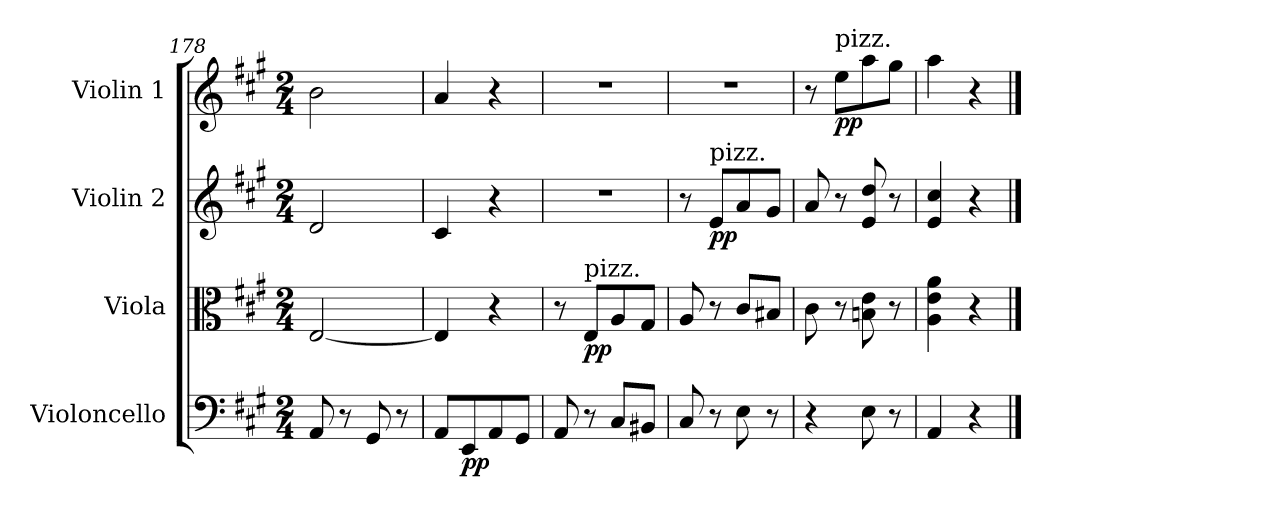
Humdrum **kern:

**kern	**dynam	**kern	**dynam	**kern	**dynam	**kern	**dynam
*part4	*part4	*part3	*part3	*part2	*part2	*part1	*part1
*staff4	*staff4	*staff3	*staff3	*staff2	*staff2	*staff1	*staff1
*I"Violoncello	*	*I"Viola	*	*I"Violin 2	*	*I"Violin 1	*
*I'Vc	*	*I'Vla	*	*I'Vln	*	*I'Vln	*
*clefF4	*	*clefC3	*	*clefG2	*	*clefG2	*
*k[f#c#g#]	*	*k[f#c#g#]	*	*k[f#c#g#]	*	*k[f#c#g#]	*
*M2/4	*	*M2/4	*	*M2/4	*	*M2/4	*
=178	=178	=178	=178	=178	=178	=178	=178
8AA/	.	[2E/	.	2d/	.	2b\	.
8r	.	.	.	.	.	.	.
8GG#/	.	.	.	.	.	.	.
8r	.	.	.	.	.	.	.
=179	=179	=179	=179	=179	=179	=179	=179
8AA/L	.	4E/]	.	4c#/	.	4a/	.
!	!LO:DY:b	!	!	!	!	!	!
8EE/	pp	.	.	.	.	.	.
8AA/	.	4r	.	4r	.	4r	.
8GG#/J	.	.	.	.	.	.	.
=180	=180	=180	=180	=180	=180	=180	=180
8AA/	.	8r	.	2r	.	2r	.
!	!	!LO:TX:a:t=pizz.	!	!	!	!	!
!	!	!	!LO:DY:b	!	!	!	!
8r	.	8E/L	pp	.	.	.	.
8C#/L	.	8A/	.	.	.	.	.
8BB#X/J	.	8G#/J	.	.	.	.	.
=181	=181	=181	=181	=181	=181	=181	=181
8C#/	.	8A/	.	8r	.	2r	.
!	!	!	!	!LO:TX:a:t=pizz.	!	!	!
!	!	!	!	!	!LO:DY:b	!	!
8r	.	8r	.	8e/L	pp	.	.
8E\	.	8c#/L	.	8a/	.	.	.
8r	.	8B#X/J	.	8g#/J	.	.	.
=182	=182	=182	=182	=182	=182	=182	=182
4r	.	8c#\	.	8a/	.	8r	.
!	!	!	!	!	!	!LO:TX:a:t=pizz.	!
!	!	!	!	!	!	!	!LO:DY:b
.	.	8r	.	8r	.	8ee\L	pp
8E\	.	8Bn\ 8e\	.	8e/ 8dd/	.	8aa\	.
8r	.	8r	.	8r	.	8gg#\J	.
!!LO:LB:g=z
=183	=183	=183	=183	=183	=183	=183	=183
4AA/	.	4A\ 4e\ 4a\	.	4e/ 4cc#/	.	4aa\	.
4r	.	4r	.	4r	.	4r	.
==	==	==	==	==	==	==	==
*-	*-	*-	*-	*-	*-	*-	*-
